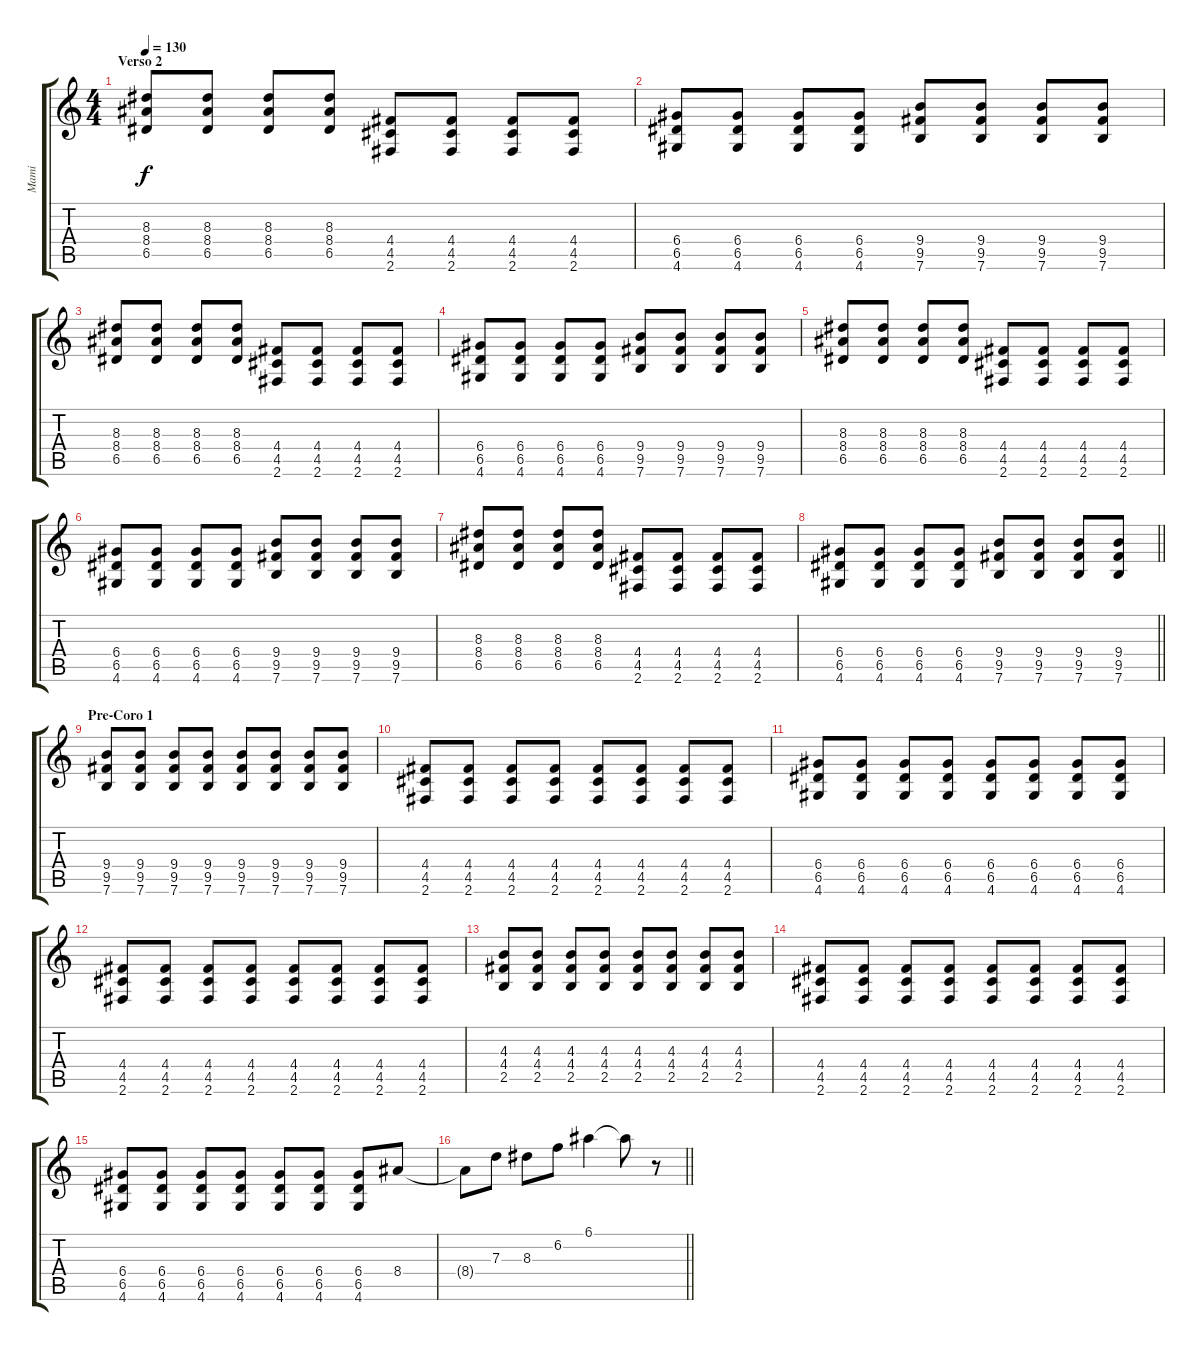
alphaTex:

\track ("Mami" "Mami") {instrument distortionguitar}
\staff {score tabs}
\tuning (E4 B3 G3 D3 A2 E2) {hide}
\ts (4 4)
\section ("" "Verso 2")
\tempo 130
\clef g2
\ks c
(8.3 8.4 6.5).8{dy f} (8.3 8.4 6.5).8 (8.3 8.4 6.5).8 (8.3 8.4 6.5).8 (4.4 4.5 2.6).8 (4.4 4.5 2.6).8 (4.4 4.5 2.6).8 (4.4 4.5 2.6).8 |
(6.4 6.5 4.6).8 (6.4 6.5 4.6).8 (6.4 6.5 4.6).8 (6.4 6.5 4.6).8 (9.4 9.5 7.6).8 (9.4 9.5 7.6).8 (9.4 9.5 7.6).8 (9.4 9.5 7.6).8 |
(8.3 8.4 6.5).8 (8.3 8.4 6.5).8 (8.3 8.4 6.5).8 (8.3 8.4 6.5).8 (4.4 4.5 2.6).8 (4.4 4.5 2.6).8 (4.4 4.5 2.6).8 (4.4 4.5 2.6).8 |
(6.4 6.5 4.6).8 (6.4 6.5 4.6).8 (6.4 6.5 4.6).8 (6.4 6.5 4.6).8 (9.4 9.5 7.6).8 (9.4 9.5 7.6).8 (9.4 9.5 7.6).8 (9.4 9.5 7.6).8 |
(8.3 8.4 6.5).8 (8.3 8.4 6.5).8 (8.3 8.4 6.5).8 (8.3 8.4 6.5).8 (4.4 4.5 2.6).8 (4.4 4.5 2.6).8 (4.4 4.5 2.6).8 (4.4 4.5 2.6).8 |
(6.4 6.5 4.6).8 (6.4 6.5 4.6).8 (6.4 6.5 4.6).8 (6.4 6.5 4.6).8 (9.4 9.5 7.6).8 (9.4 9.5 7.6).8 (9.4 9.5 7.6).8 (9.4 9.5 7.6).8 |
(8.3 8.4 6.5).8 (8.3 8.4 6.5).8 (8.3 8.4 6.5).8 (8.3 8.4 6.5).8 (4.4 4.5 2.6).8 (4.4 4.5 2.6).8 (4.4 4.5 2.6).8 (4.4 4.5 2.6).8 |
\barLineRight lightlight
(6.4 6.5 4.6).8 (6.4 6.5 4.6).8 (6.4 6.5 4.6).8 (6.4 6.5 4.6).8 (9.4 9.5 7.6).8 (9.4 9.5 7.6).8 (9.4 9.5 7.6).8 (9.4 9.5 7.6).8 |
\section ("" "Pre-Coro 1")
(9.4 9.5 7.6).8 (9.4 9.5 7.6).8 (9.4 9.5 7.6).8 (9.4 9.5 7.6).8 (9.4 9.5 7.6).8 (9.4 9.5 7.6).8 (9.4 9.5 7.6).8 (9.4 9.5 7.6).8 |
(4.4 4.5 2.6).8 (4.4 4.5 2.6).8 (4.4 4.5 2.6).8 (4.4 4.5 2.6).8 (4.4 4.5 2.6).8 (4.4 4.5 2.6).8 (4.4 4.5 2.6).8 (4.4 4.5 2.6).8 |
(6.4 6.5 4.6).8 (6.4 6.5 4.6).8 (6.4 6.5 4.6).8 (6.4 6.5 4.6).8 (6.4 6.5 4.6).8 (6.4 6.5 4.6).8 (6.4 6.5 4.6).8 (6.4 6.5 4.6).8 |
(4.4 4.5 2.6).8 (4.4 4.5 2.6).8 (4.4 4.5 2.6).8 (4.4 4.5 2.6).8 (4.4 4.5 2.6).8 (4.4 4.5 2.6).8 (4.4 4.5 2.6).8 (4.4 4.5 2.6).8 |
(4.3 4.4 2.5).8 (4.3 4.4 2.5).8 (4.3 4.4 2.5).8 (4.3 4.4 2.5).8 (4.3 4.4 2.5).8 (4.3 4.4 2.5).8 (4.3 4.4 2.5).8 (4.3 4.4 2.5).8 |
(4.4 4.5 2.6).8 (4.4 4.5 2.6).8 (4.4 4.5 2.6).8 (4.4 4.5 2.6).8 (4.4 4.5 2.6).8 (4.4 4.5 2.6).8 (4.4 4.5 2.6).8 (4.4 4.5 2.6).8 |
(6.4 6.5 4.6).8 (6.4 6.5 4.6).8 (6.4 6.5 4.6).8 (6.4 6.5 4.6).8 (6.4 6.5 4.6).8 (6.4 6.5 4.6).8 (6.4 6.5 4.6).8 8.4.8 |
\barLineRight lightlight
8.4{t}.8 7.3.8 8.3.8 6.2.8 6.1.4 6.1{t}.8 r.8
